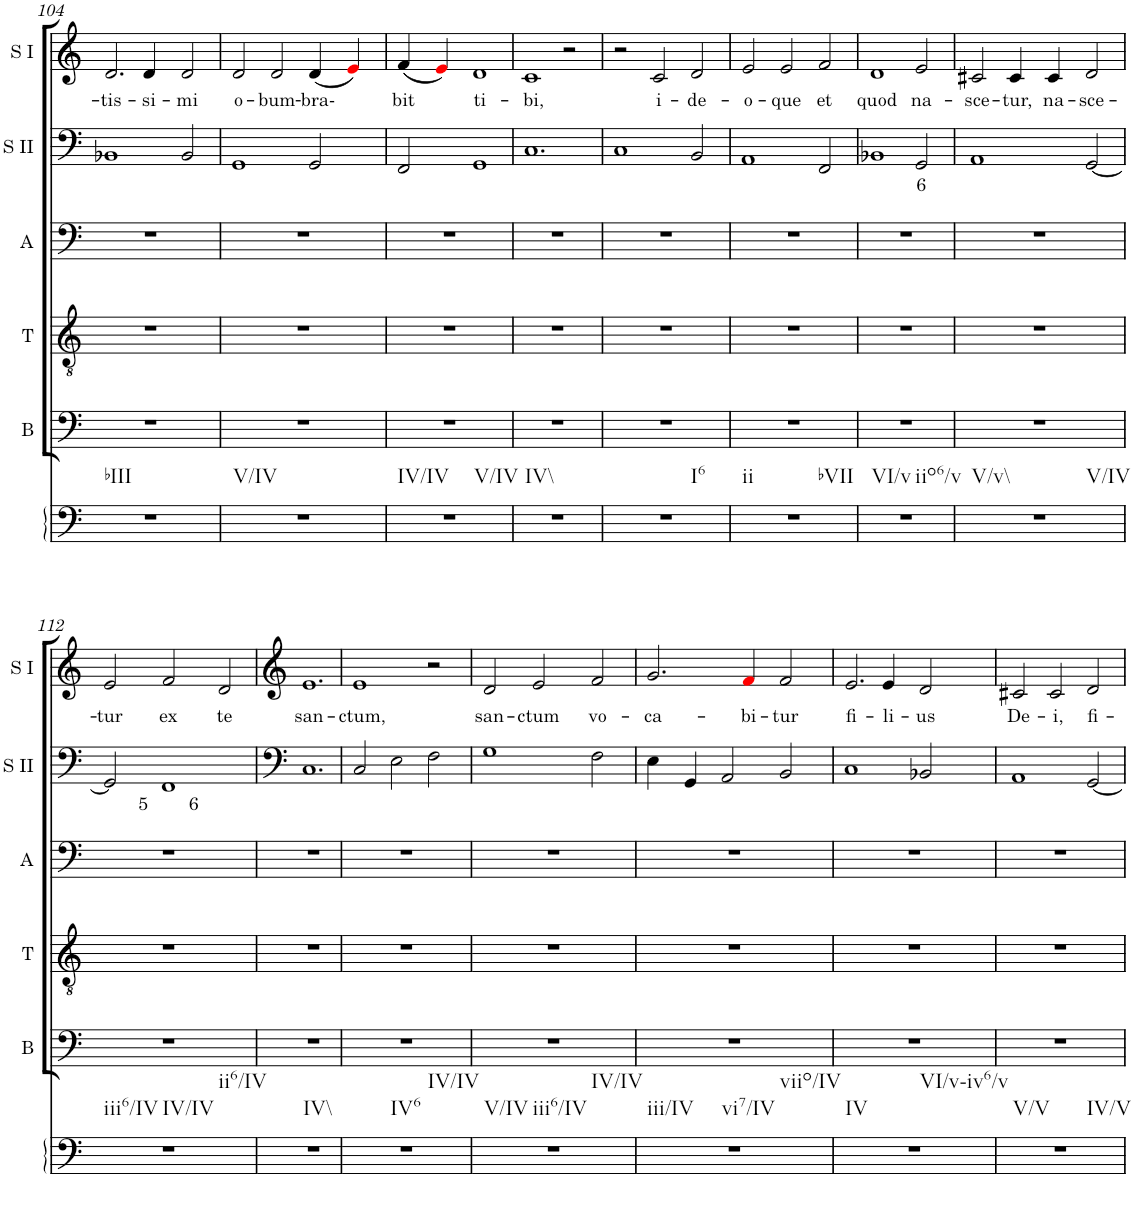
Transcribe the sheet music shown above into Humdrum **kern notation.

**kern	**kern	**kern	**kern	**kern	**text	**kern	**text
*part6	*part5	*part4	*part3	*part2	*part2	*part1	*part1
*staff6	*staff5	*staff4	*staff3	*staff2	*staff2	*staff1	*staff1
*I"Continuo	*I"Bass	*I"Tenor	*I"Alto	*I"Soprano II	*	*I"Soprano I	*
*	*I'B	*I'T	*I'A	*I'S II	*	*I'S I	*
!!LO:PB:g=z
*clefF4	*clefF4	*clefGv2	*clefG2	*clefG2	*	*clefG2	*
*k[]	*k[]	*k[]	*k[]	*k[]	*	*k[]	*
*M3/2	*M3/2	*M3/2	*M3/2	*M3/2	*	*M3/2	*
=104	=104	=104	=104	=104	=104	=104	=104
!LO:TX:b:t=bIII	!	!	!	!	!	!	!
!	!	!	!	!	!	!	!LO:LY:b
1.r	1.r	1.r	1.r	1BB-X	.	2.d/	tis-
!	!	!	!	!	!	!	!LO:LY:b
.	.	.	.	.	.	4d/	si-
!	!	!	!	!	!	!	!LO:LY:b
.	.	.	.	2BB-/	.	2d/	mi
=105	=105	=105	=105	=105	=105	=105	=105
!LO:TX:b:t=V/IV	!	!	!	!	!	!	!
!	!	!	!	!	!	!	!LO:LY:b
1.r	1.r	1.r	1.r	1GG	.	2d/	o-
!	!	!	!	!	!	!	!LO:LY:b
.	.	.	.	.	.	2d/	bum-
!	!	!	!	!	!	!	!LO:LY:b
.	.	.	.	2GG/	.	(4d/	bra-
.	.	.	.	.	.	4ei/)	.
=106	=106	=106	=106	=106	=106	=106	=106
!LO:TX:b:t=IV/IV	!	!	!	!	!	!	!
!LO:TX:b:t=V/IV	!	!	!	!	!	!	!
!	!	!	!	!	!	!	!LO:LY:b
1.r	1.r	1.r	1.r	2FF/	.	(4f/	bit
.	.	.	.	.	.	4ei/)	.
!	!	!	!	!	!	!	!LO:LY:b
.	.	.	.	1GG	.	1d	ti-
=107	=107	=107	=107	=107	=107	=107	=107
!LO:TX:b:t=IV\\	!	!	!	!	!	!	!
!	!	!	!	!	!	!	!LO:LY:b
1.r	1.r	1.r	1.r	1.C	.	1c	bi,
.	.	.	.	.	.	2r	.
=108	=108	=108	=108	=108	=108	=108	=108
!LO:TX:b:t=I6	!	!	!	!	!	!	!
1.r	1.r	1.r	1.r	1C	.	2r	.
!	!	!	!	!	!	!	!LO:LY:b
.	.	.	.	.	.	2c/	i-
!	!	!	!	!	!	!	!LO:LY:b
.	.	.	.	2BB/	.	2d/	de-
=109	=109	=109	=109	=109	=109	=109	=109
!LO:TX:b:t=ii	!	!	!	!	!	!	!
!LO:TX:b:t=bVII	!	!	!	!	!	!	!
!	!	!	!	!	!	!	!LO:LY:b
1.r	1.r	1.r	1.r	1AA	.	2e/	o-
!	!	!	!	!	!	!	!LO:LY:b
.	.	.	.	.	.	2e/	que
!	!	!	!	!	!	!	!LO:LY:b
.	.	.	.	2FF/	.	2f/	et
=110	=110	=110	=110	=110	=110	=110	=110
!LO:TX:b:t=VI/v	!	!	!	!	!	!	!
!LO:TX:b:t=iio6/v	!	!	!	!	!	!	!
!	!	!	!	!	!	!	!LO:LY:b
1.r	1.r	1.r	1.r	1BB-X	.	1d	quod
!	!	!	!	!	!LO:LY:b	!	!LO:LY:b
.	.	.	.	2GG/	6	2e/	na-
=111	=111	=111	=111	=111	=111	=111	=111
!LO:TX:b:t=V/v\\	!	!	!	!	!	!	!
!LO:TX:b:t=V/IV	!	!	!	!	!	!	!
!	!	!	!	!	!	!	!LO:LY:b
1.r	1.r	1.r	1.r	1AA	.	2c#X/	sce-
!	!	!	!	!	!	!	!LO:LY:b
.	.	.	.	.	.	4c#/	tur,
!	!	!	!	!	!	!	!LO:LY:b
.	.	.	.	.	.	4c#/	na-
!	!	!	!	!	!	!	!LO:LY:b
.	.	.	.	[2GG/	.	2d/	sce-
!!LO:LB:g=z
=112	=112	=112	=112	=112	=112	=112	=112
!LO:TX:b:t=iii6/IV	!	!	!	!	!	!	!
!LO:TX:b:t=IV/IV	!	!	!	!	!	!	!
!LO:TX:b:t=ii6/IV	!	!	!	!	!	!	!
!	!	!	!	!	!	!	!LO:LY:b
1.r	1.r	1.r	1.r	2GG/]	.	2e/	tur
!	!	!	!	!	!LO:LY:b	!	!LO:LY:b
.	.	.	.	1FF	5 6	2f/	ex
!	!	!	!	!	!	!	!LO:LY:b
.	.	.	.	.	.	2d/	te
=113	=113	=113	=113	=113	=113	=113	=113
!LO:TX:b:t=IV\\	!	!	!	!	!	!	!
!	!	!	!	!	!	!	!LO:LY:b
1.r	1.r	1.r	1.r	1.C	.	1.e	san-
=114	=114	=114	=114	=114	=114	=114	=114
!LO:TX:b:t=IV6	!	!	!	!	!	!	!
!LO:TX:b:t=IV/IV	!	!	!	!	!	!	!
!	!	!	!	!	!	!	!LO:LY:b
1.r	1.r	1.r	1.r	2C/	.	1e	ctum,
.	.	.	.	2E\	.	.	.
.	.	.	.	2F\	.	2r	.
=115	=115	=115	=115	=115	=115	=115	=115
!LO:TX:b:t=V/IV	!	!	!	!	!	!	!
!LO:TX:b:t=iii6/IV	!	!	!	!	!	!	!
!LO:TX:b:t=IV/IV	!	!	!	!	!	!	!
!	!	!	!	!	!	!	!LO:LY:b
1.r	1.r	1.r	1.r	1G	.	2d/	san-
!	!	!	!	!	!	!	!LO:LY:b
.	.	.	.	.	.	2e/	ctum
!	!	!	!	!	!	!	!LO:LY:b
.	.	.	.	2F\	.	2f/	vo-
=116	=116	=116	=116	=116	=116	=116	=116
!LO:TX:b:t=iii/IV	!	!	!	!	!	!	!
!LO:TX:b:t=vi7/IV	!	!	!	!	!	!	!
!LO:TX:b:t=viio/IV	!	!	!	!	!	!	!
!	!	!	!	!	!	!	!LO:LY:b
1.r	1.r	1.r	1.r	4E\	.	2.g/	ca-
.	.	.	.	4GG/	.	.	.
.	.	.	.	2AA/	.	.	.
!	!	!	!	!	!	!	!LO:LY:b
.	.	.	.	.	.	4fi/	bi-
!	!	!	!	!	!	!	!LO:LY:b
.	.	.	.	2BB/	.	2f/	tur
=117	=117	=117	=117	=117	=117	=117	=117
!LO:TX:b:t=IV	!	!	!	!	!	!	!
!LO:TX:b:t=VI/v-iv6/v	!	!	!	!	!	!	!
!	!	!	!	!	!	!	!LO:LY:b
1.r	1.r	1.r	1.r	1C	.	2.e/	fi-
!	!	!	!	!	!	!	!LO:LY:b
.	.	.	.	.	.	4e/	li-
!	!	!	!	!	!	!	!LO:LY:b
.	.	.	.	2BB-X/	.	2d/	us
=118	=118	=118	=118	=118	=118	=118	=118
!LO:TX:b:t=V/V	!	!	!	!	!	!	!
!LO:TX:b:t=IV/V	!	!	!	!	!	!	!
!	!	!	!	!	!	!	!LO:LY:b
1.r	1.r	1.r	1.r	1AA	.	2c#X/	De-
!	!	!	!	!	!	!	!LO:LY:b
.	.	.	.	.	.	2c#/	i,
!	!	!	!	!	!	!	!LO:LY:b
.	.	.	.	[2GG/	.	2d/	fi-
=	=	=	=	=	=	=	=
*-	*-	*-	*-	*-	*-	*-	*-
